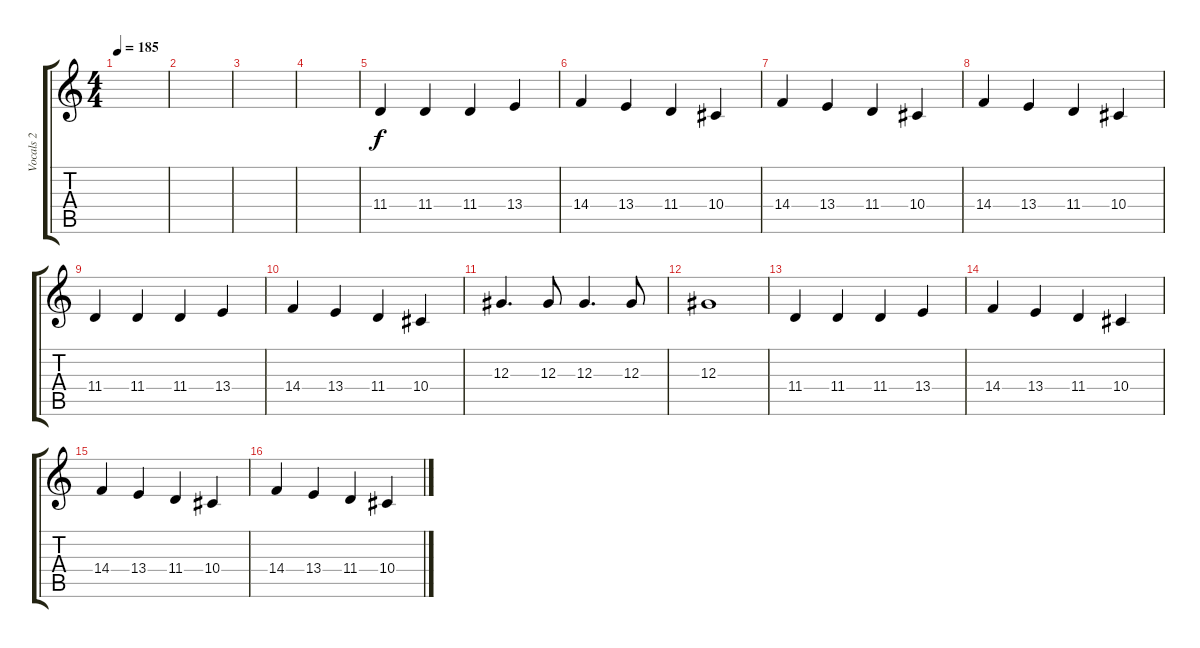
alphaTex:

\track ("Vocals 2" "Vocals 2") {instrument altosax}
\staff {score tabs}
\tuning (F4 C4 Ab3 Eb3 Bb2 Eb2) {hide}
\ts (4 4)
\tempo 185
\clef g2
\ks c
|
|
|
|
11.4.4 11.4.4 11.4.4 13.4.4 |
14.4.4 13.4.4 11.4.4 10.4.4 |
14.4.4 13.4.4 11.4.4 10.4.4 |
14.4.4 13.4.4 11.4.4 10.4.4 |
11.4.4 11.4.4 11.4.4 13.4.4 |
14.4.4 13.4.4 11.4.4 10.4.4 |
12.3.4{d} 12.3.8 12.3.4{d} 12.3.8 |
12.3.1 |
11.4.4 11.4.4 11.4.4 13.4.4 |
14.4.4 13.4.4 11.4.4 10.4.4 |
14.4.4 13.4.4 11.4.4 10.4.4 |
14.4.4 13.4.4 11.4.4 10.4.4
